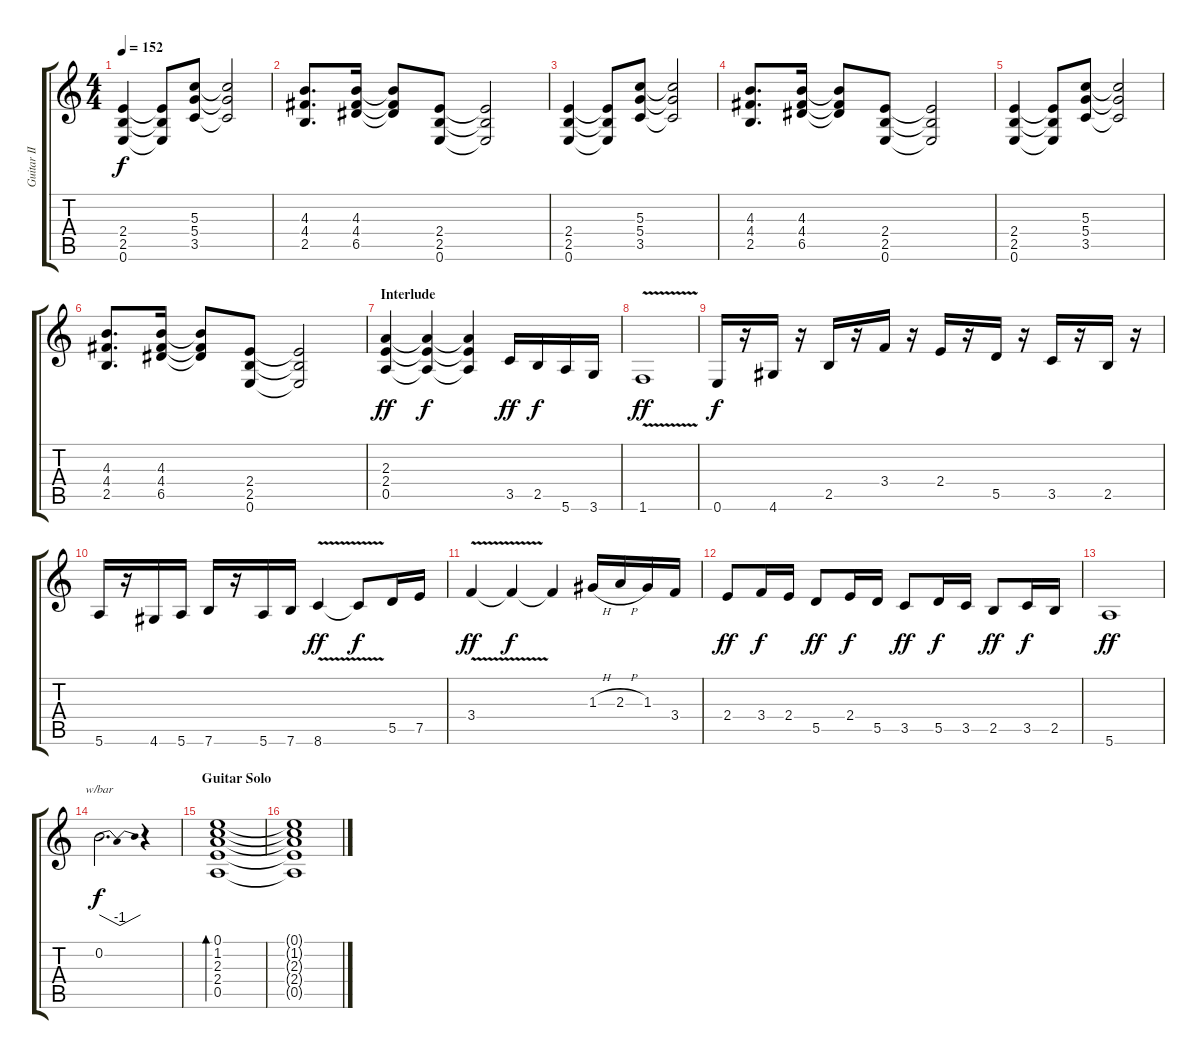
\track ("Guitar II" "Guitar II") {instrument overdrivenguitar}
\staff {score tabs}
\tuning (E4 B3 G3 D3 A2 E2) {hide}
\ts (4 4)
\tempo 152
\clef g2
\ks c
(2.4 2.5 0.6).4{dy f} (2.4{t} 2.5{t} 0.6{t}).8 (5.3 5.4 3.5).8 (5.3{t} 5.4{t} 3.5{t}).2 |
(4.3 4.4 2.5).8{d} (4.3 4.4 6.5).16 (4.3{t} 4.4{t} 6.5{t}).8 (2.4 2.5 0.6).8 (2.4{t} 2.5{t} 0.6{t}).2 |
(2.4 2.5 0.6).4 (2.4{t} 2.5{t} 0.6{t}).8 (5.3 5.4 3.5).8 (5.3{t} 5.4{t} 3.5{t}).2 |
(4.3 4.4 2.5).8{d} (4.3 4.4 6.5).16 (4.3{t} 4.4{t} 6.5{t}).8 (2.4 2.5 0.6).8 (2.4{t} 2.5{t} 0.6{t}).2 |
(2.4 2.5 0.6).4 (2.4{t} 2.5{t} 0.6{t}).8 (5.3 5.4 3.5).8 (5.3{t} 5.4{t} 3.5{t}).2 |
(4.3 4.4 2.5).8{d} (4.3 4.4 6.5).16 (4.3{t} 4.4{t} 6.5{t}).8 (2.4 2.5 0.6).8 (2.4{t} 2.5{t} 0.6{t}).2 |
\section ("" "Interlude")
(2.3 2.4 0.5).4{dy ff} (2.3{t} 2.4{t} 0.5{t}).4{dy f} (2.3{t} 2.4{t} 0.5{t}).4 3.5.16{dy ff} 2.5.16{dy f} 5.6.16 3.6.16 |
1.6{v}.1{dy ff} |
0.6.16{dy f} r.16 4.6.16 r.16 2.5.16 r.16 3.4.16 r.16 2.4.16 r.16 5.5.16 r.16 3.5.16 r.16 2.5.16 r.16 |
5.6.16 r.16 4.6.16 5.6.16 7.6.16 r.16 5.6.16 7.6.16 8.6{v}.4{dy ff} 8.6{t}.8{dy f} 5.5.16 7.5.16 |
3.4{v}.4{dy ff} 3.4{t}.4{dy f} 3.4{t}.4 1.3{h}.16 2.3{h}.16 1.3.16 3.4.16 |
2.4.8{dy ff} 3.4.16{dy f} 2.4.16 5.5.8{dy ff} 2.4.16{dy f} 5.5.16 3.5.8{dy ff} 5.5.16{dy f} 3.5.16 2.5.8{dy ff} 3.5.16{dy f} 2.5.16 |
5.6.1{dy ff} |
0.2.2{d tbe (dip default 0 0 30 -4 60 0) dy f} r.4 |
\section ("" "Guitar Solo")
(0.1 1.2 2.3 2.4 0.5).1{bd 60} |
(0.1{t} 1.2{t} 2.3{t} 2.4{t} 0.5{t}).1
